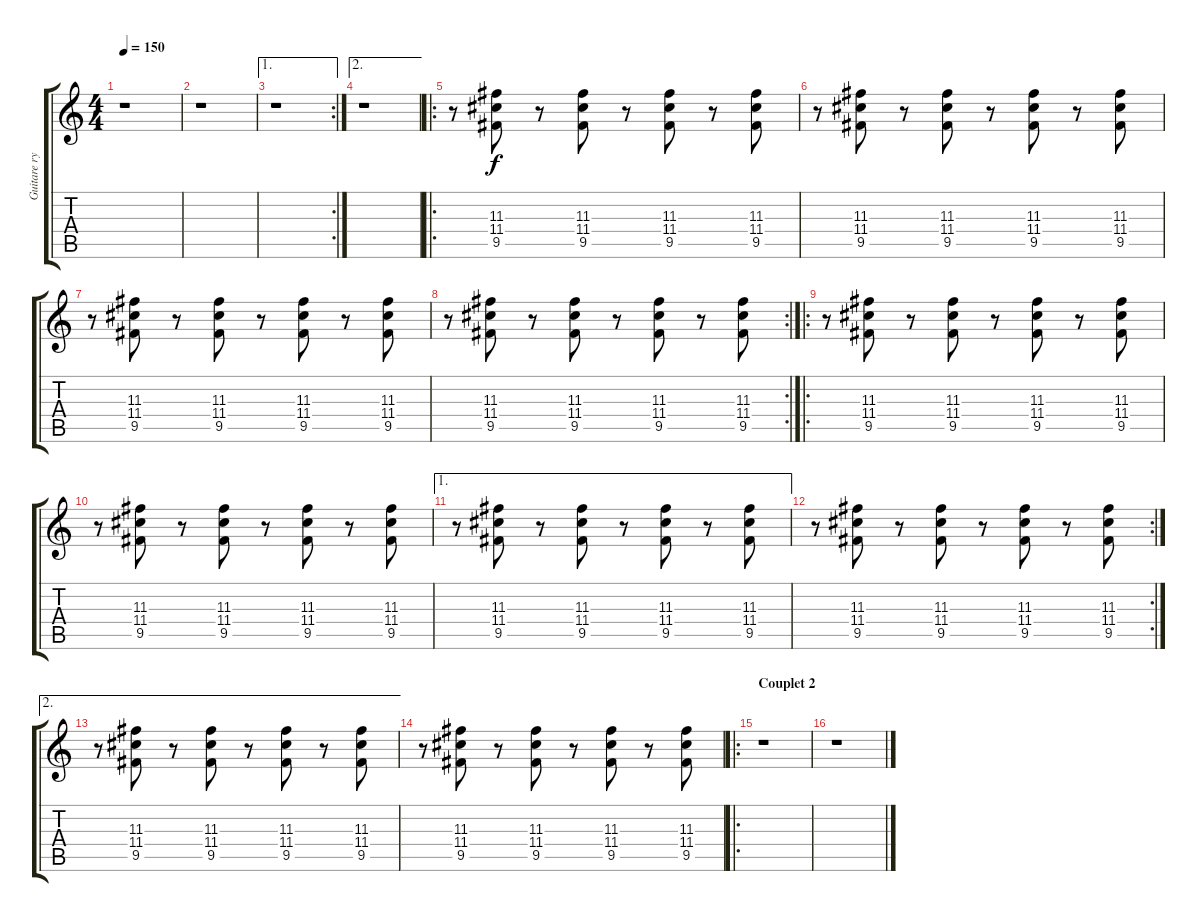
\track ("Guitare rythmique 1" "Guitare ry") {instrument electricguitarclean}
\staff {score tabs}
\tuning (E4 B3 G3 D3 A2 E2) {hide}
\ts (4 4)
\tempo 150
\clef g2
\ks c
r.1{dy f} |
r.1 |
\ae 1
\rc 2
r.1 |
\ae 2
r.1 |
\ro
r.8{volume 10} (11.3 11.4 9.5).8 r.8 (11.3 11.4 9.5).8 r.8 (11.3 11.4 9.5).8 r.8 (11.3 11.4 9.5).8 |
r.8 (11.3 11.4 9.5).8 r.8 (11.3 11.4 9.5).8 r.8 (11.3 11.4 9.5).8 r.8 (11.3 11.4 9.5).8 |
r.8 (11.3 11.4 9.5).8 r.8 (11.3 11.4 9.5).8 r.8 (11.3 11.4 9.5).8 r.8 (11.3 11.4 9.5).8 |
\rc 2
r.8 (11.3 11.4 9.5).8 r.8 (11.3 11.4 9.5).8 r.8 (11.3 11.4 9.5).8 r.8 (11.3 11.4 9.5).8 |
\ro
r.8 (11.3 11.4 9.5).8 r.8 (11.3 11.4 9.5).8 r.8 (11.3 11.4 9.5).8 r.8 (11.3 11.4 9.5).8 |
r.8 (11.3 11.4 9.5).8 r.8 (11.3 11.4 9.5).8 r.8 (11.3 11.4 9.5).8 r.8 (11.3 11.4 9.5).8 |
\ae 1
r.8 (11.3 11.4 9.5).8 r.8 (11.3 11.4 9.5).8 r.8 (11.3 11.4 9.5).8 r.8 (11.3 11.4 9.5).8 |
\rc 2
r.8 (11.3 11.4 9.5).8 r.8 (11.3 11.4 9.5).8 r.8 (11.3 11.4 9.5).8 r.8 (11.3 11.4 9.5).8 |
\ae 2
r.8 (11.3 11.4 9.5).8 r.8 (11.3 11.4 9.5).8 r.8 (11.3 11.4 9.5).8 r.8 (11.3 11.4 9.5).8 |
r.8 (11.3 11.4 9.5).8 r.8 (11.3 11.4 9.5).8 r.8 (11.3 11.4 9.5).8 r.8 (11.3 11.4 9.5).8 |
\ro
\section ("" "Couplet 2")
r.1 |
r.1
